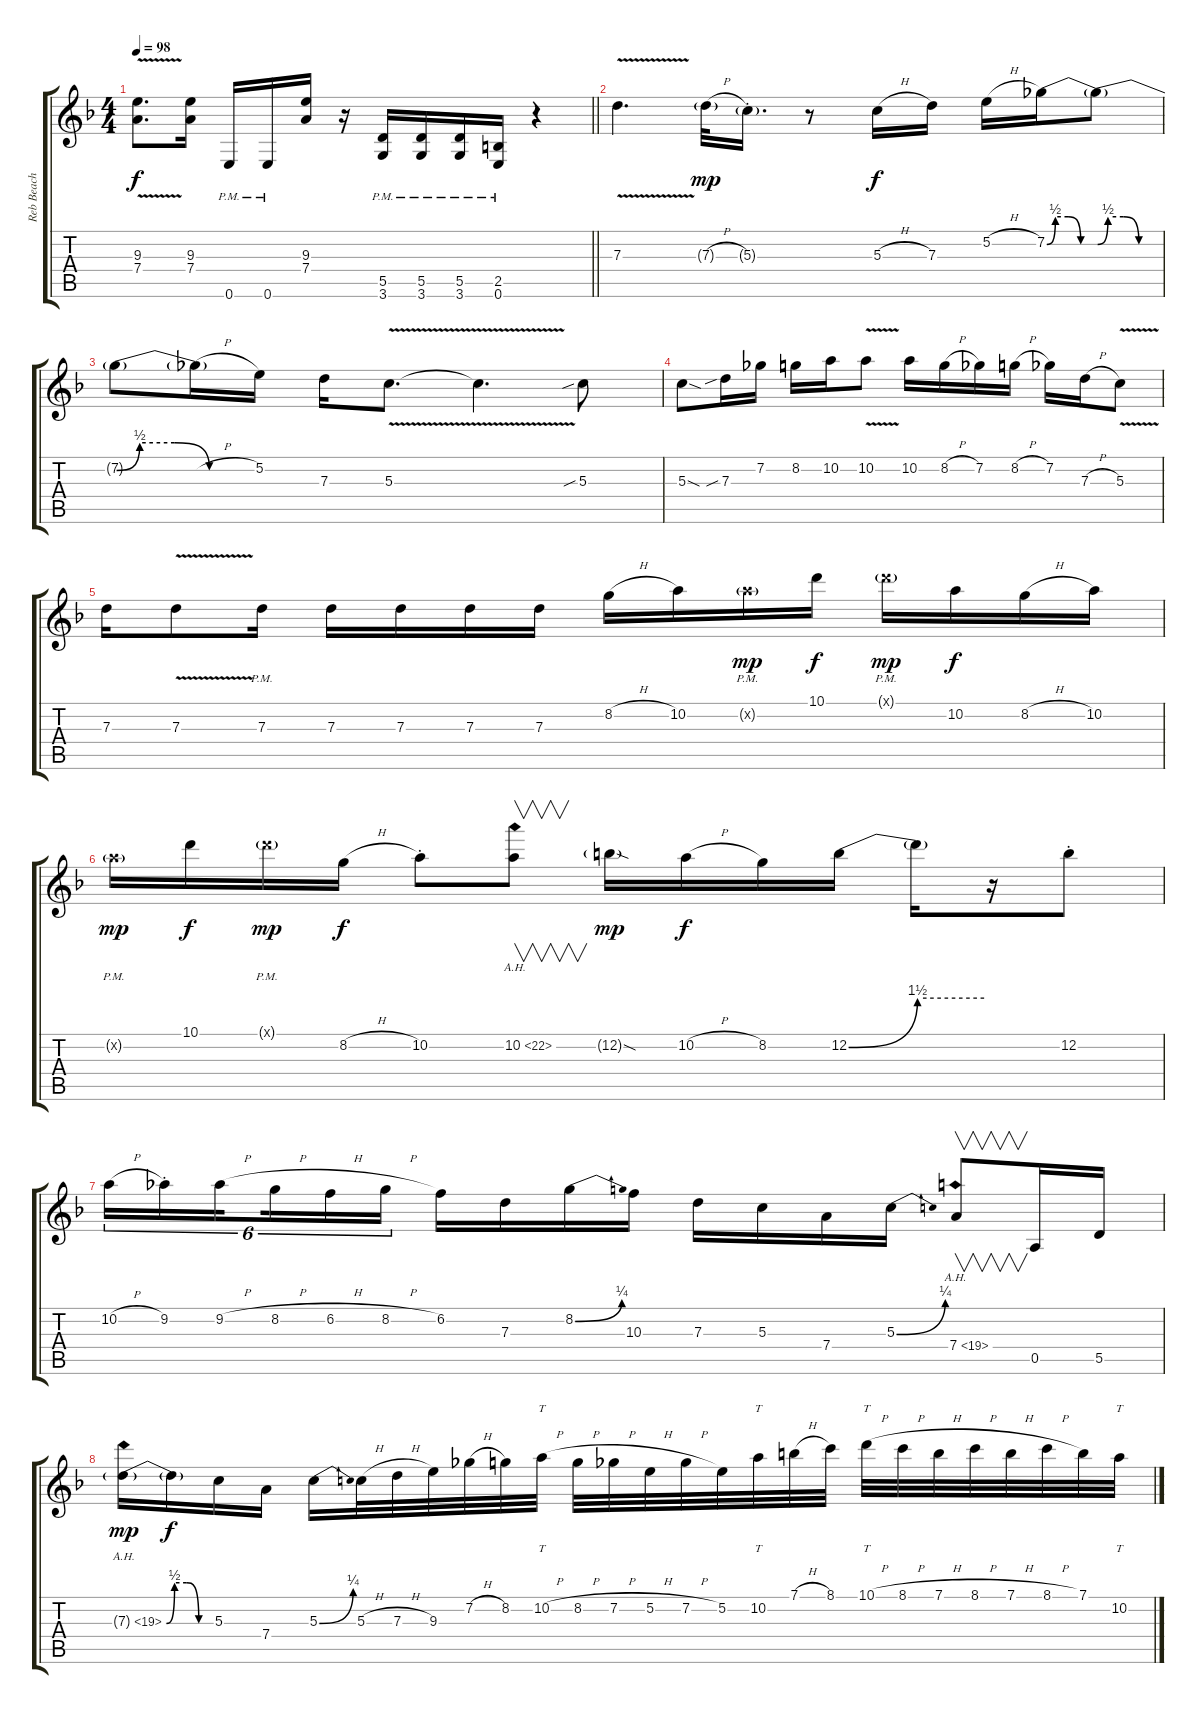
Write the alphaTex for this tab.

\track ("Reb Beach" "Reb Beach") {instrument overdrivenguitar}
\staff {score tabs}
\tuning (E4 B3 G3 D3 A2 E2) {hide}
\ts (4 4)
\tempo 98
\clef g2
\barLineRight lightlight
\ks f
(9.3{v} 7.4{v}).8{d dy f} (9.3 7.4).16 0.6{pm}.16 0.6{pm}.16 (9.3 7.4).16 r.16 (5.5{pm} 3.6{pm}).16 (5.5{pm} 3.6{pm}).16 (5.5{pm} 3.6{pm}).16 (2.5{pm} 0.6{pm}).16 r.4 |
7.3{v}.4{d} 7.3{h g}.32{dy mp} 5.3{g st}.16{d} r.8 5.3{h}.16{dy f} 7.3.16 5.2{h}.16 7.2{be (custom 0 0 10 2 25 2 40 0 60 0)}.16 7.2{be (custom 0 0 10 2 25 2 40 0 60 0) t}.8 |
7.2{be (custom 0 0 10 2 25 2 40 0 60 0) t}.8 7.2{h t}.16 5.2.16 7.3.16 5.3{v}.8{d} 5.3{v t}.4{d} 5.3{sib}.8 |
5.3{sod}.8 7.3{sib}.16 7.2.16 8.2.16 10.2.16 10.2{v}.8 10.2.16 8.2{h}.16 7.2.16 8.2{h}.16 7.2.16 7.3{h}.16 5.3{v}.8 |
7.3.16 7.3{v}.8 7.3{pm}.16 7.3.16 7.3.16 7.3.16 7.3.16 8.2{h}.16 10.2.16 10.2{g pm x}.16{dy mp} 10.1.16{dy f} 10.1{g pm x}.16{dy mp} 10.2.16{dy f} 8.2{h}.16 10.2.16 |
10.2{g pm x}.16{dy mp} 10.1.16{dy f} 10.1{g pm x}.16{dy mp} 8.2{h}.16{dy f} 10.2{st}.8 10.2{ah 12}.8{v} 12.2{sod g}.16{dy mp} 10.2{h}.16{dy f} 8.2.16 12.2{be (bend 0 0 60 6)}.16 12.2{be (hold 0 6 60 6) t}.16 r.16 12.2{st}.8 |
10.2{h}.16{tu (6 4)} 9.2{st}.16{tu (6 4)} 9.2{h}.16{tu (6 4) beam splitsecondary} 8.2{h}.16{tu (6 4)} 6.2{h}.16{tu (6 4)} 8.2{h}.16{tu (6 4)} 6.2.16 7.3.16 8.2{be (bend 0 0 60 1)}.16 10.3.16 7.3.16 5.3.16 7.4.16 5.3{be (bend 0 0 60 1)}.16 7.4{ah 12}.8{v} 0.5.16 5.5.16 |
7.3{be (custom 0 0 10 2 25 2 40 0 60 0) ah 12 g}.16{dy mp} 7.3{t}.16{dy f} 5.3.16 7.4.16 5.3{be (bend 0 0 60 1)}.16 5.3{h}.32 7.3{h}.32 9.3.32 7.2{h}.32 8.2.32 10.2{h}.32{tt} 8.2{h}.32 7.2{h}.32 5.2{h}.32 7.2{h}.32 5.2.32 10.2.32{tt} 7.1{h}.32 8.1.32 10.1{h}.32{tt} 8.1{h}.32 7.1{h}.32 8.1{h}.32 7.1{h}.32 8.1{h}.32 7.1.32 10.2{h}.32{tt}
